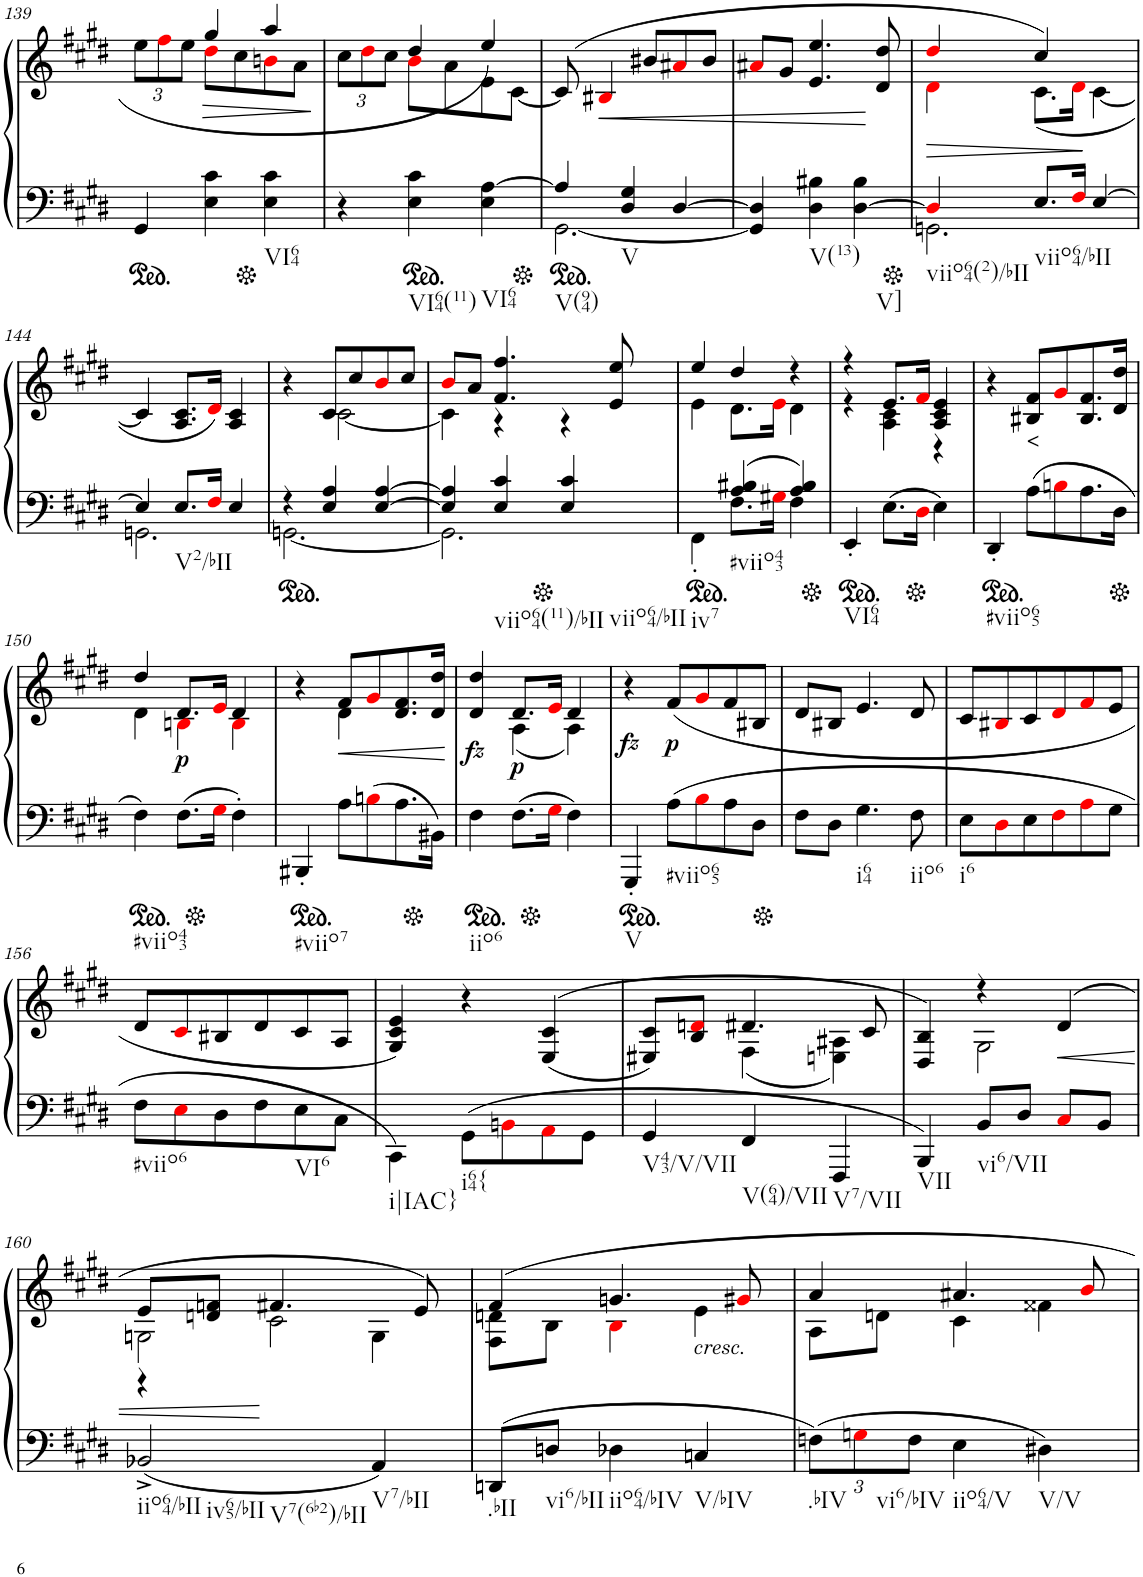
**kern	**kern	**text	**dynam
*part2	*part1	*part1	*part1
*staff2	*staff1	*staff1	*staff1
*I"piano	*I"piano	*	*
*I'Pno	*I'Pno	*	*
!!LO:PB:g=z
*clefF4	*clefG2	*	*
*k[f#c#g#d#]	*k[f#c#g#d#]	*	*
*c#:	*c#:	*	*
*M3/4	*M3/4	*	*
*ped	*	*	*
=139	=139	=139	=139
*	*^	*	*
*	*	*Xbrackettup	*	*
4GG#/	4ryy	12ee\L	.	.
.	.	12ff#i\	.	.
.	.	12ee\J	.	.
!	!	!	!	!LO:HP:b
4E\ 4c#\	4gg#/	8dd#i\L	.	>
.	.	8cc#\	.	.
*Xped	*	*	*	*
!LO:TX:b:t=VI64	!	!	!	!
4E\ 4c#\	4aa/	8bni\	.	.
.	.	8a\J	.	.
=140	=140	=140	=140	=140
4r	4ryy	12cc#\L	.	.
.	.	12dd#i\	.	.
.	.	12cc#\J	.	.
*ped	*	*	*	*
!LO:TX:b:t=VI64(11)	!	!	!	!
4E\ 4c#\	4dd#/	8bi\L	.	.
.	.	8a\	.	.
!LO:TX:b:t=VI64	!	!	!	!
4E\ [4A\	4ee/	8e\	.	.
.	.	[8c#\J	.	.
*	*v	*v	*	*
=141	=141	=141	=141
*Xped	*	*	*
*ped	*	*	*
*^	*^	*	*
!LO:TX:b:t=V(94)	!	!	!	!	!
*	*	*v	*v	*	*
4A/]	[2.GG#\	(8c#/]	.	.
!	!	!	!	!LO:HP:b
.	.	4B#Xi/	.	<
!LO:TX:b:t=V	!	!	!	!
4D#/ 4G#/	.	.	.	.
.	.	8b#X/L	.	.
[4D#/	.	8a#Xi/	.	.
.	.	8b#/J	.	.
*v	*v	*	*	*
=142	=142	=142	=142
4GG#/] 4D#/]	8a#Xi/L	.	.
.	8g#/J	.	.
!LO:TX:b:t=V(13)	!	!	!
4D#\ 4B#X\	4.e/ 4.ee/	.	.
!LO:TX:b:t=V]	!	!	!
[4D#\ 4B#\	.	.	.
.	8d#/ 8dd#/	.	]
=143	=143	=143	=143
*Xped	*	*	*
*^	*	*	*
!LO:TX:b:t=viio64(2)/bII	!	!	!	!
!	!	!	!	!LO:HP:b
*	*	*^	*	*
4D#i/]	2.GGn\	4dd#i/	4d#i\	.	>
!LO:TX:b:t=viio64/bII	!	!	!	!	!
8.E/L	.	4cc#/)	(8.c#\L	.	.
16F#i/Jk	.	.	16d#i\Jk	.	.
[4E/	.	4ryy	[4c#\	.	[
*	*	*v	*v	*	*
!!LO:LB:g=z
=144	=144	=144	=144	=144
4E/]	2.GGn\	4c#/]	.	.
!LO:TX:b:t=V2/bII	!	!	!	!
8.E/L	.	8.A/ 8.c#/L	.	.
16F#i/Jk	.	16d#i/Jk)	.	.
4E/	.	4A/ 4c#/	.	.
=145	=145	=145	=145	=145
*ped	*	*	*	*
*	*	*^	*	*
4r	[2.GGn\	4r	4ryy	.	.
4E/ 4A/	.	8c#/L	[2c#\	.	.
.	.	8cc#/	.	.	.
[4E/ [4A/	.	8bi/	.	.	.
.	.	8cc#/J	.	.	.
=146	=146	=146	=146	=146	=146
4E/] 4A/]	2.GG\]	8bi/L	4c#\]	.	.
.	.	8a/J	.	.	.
!LO:TX:b:t=viio64(11)/bII	!	!	!	!	!
4E/ 4c#/	.	4.f#/ 4.ff#/	4r	.	.
*Xped	*	*	*	*	*
!LO:TX:b:t=viio64/bII	!	!	!	!	!
4E/ 4c#/	.	.	4r	.	.
.	.	8e/ 8ee/	.	.	.
=147	=147	=147	=147	=147	=147
*ped	*	*	*	*	*
!LO:TX:b:t=iv7	!	!	!	!	!
4ryy	4FF#'\	4ee/	4e\	.	.
!LO:TX:b:t=#viio43	!	!	!	!	!
(4A/ 4B#X/	8.F#\L	4dd#/	8.d#\L	.	.
.	16G#Xi\Jk	.	16ei\Jk	.	.
4A/ 4B#/)	4F#\	4r	4d#\	.	.
*v	*v	*	*	*	*
=148	=148	=148	=148	=148
*Xped	*	*	*	*
*ped	*	*	*	*
*^	*	*	*	*
!LO:TX:b:t=VI64	!	!	!	!	!
*v	*v	*	*	*	*
4EE'/	4r	4r	.	.
(8.E\L	8.e/L	4A\ 4c#\	.	.
16D#i\Jk	16f#i/Jk	.	.	.
*Xped	*	*	*	*
4E\)	4A/ 4c#/ 4e/	4r	.	.
*	*v	*v	*	*
=149	=149	=149	=149
*ped	*	*	*
*	*^	*	*
!LO:TX:b:t=#viio65	!	!	!	!
*	*v	*v	*	*
4DD#'/	4r	.	.
!	!	!LO:LY:b	!
(8A\L	8B#X/ 8f#/L	<	.
8Bni\	8g#i/	.	.
8.A\	8.B#/ 8.f#/	.	.
16D#\Jk	16d#/ 16dd#/Jk	.	.
!!LO:LB:g=z
=150	=150	=150	=150
*Xped	*	*	*
*ped	*	*	*
*	*^	*	*
!LO:TX:b:t=#viio43	!	!	!	!
4F#\)	4dd#/	4d#\	.	.
!	!	!	!	!LO:DY:b
(8.F#\L	8.d#/L	4Bni\	.	p
*Xped	*	*	*	*
16G#i\Jk	16ei/Jk	.	.	.
4F#'\)	4d#/	4Bi\	.	.
=151	=151	=151	=151	=151
*ped	*	*	*	*
!LO:TX:b:t=#viio7	!	!	!	!
4BBB#X'/	4r	4ryy	.	.
!	!	!	!	!LO:HP:b
8A\L	8f#/L	4d#\	.	<
(8Bni\	8g#i/	.	.	.
8.A\	8.d#/ 8.f#/	4ryy	.	.
*Xped	*	*	*	*
16BB#X\Jk)	16d#/ 16dd#/Jk	.	.	.
*	*v	*v	*	*
.	.	.	]
=152	=152	=152	=152
*ped	*	*	*
*	*^	*	*
!LO:TX:b:t=iio6	!	!	!	!
!	!	!	!	!LO:DY:b
4F#\	4d#/ 4dd#/	4ryy	.	fz
!	!	!	!	!LO:DY:b
(8.F#\L	8.d#/L	(4A\	.	p
*Xped	*	*	*	*
16G#i\Jk	16ei/Jk	.	.	.
4F#\)	4d#/	4A\)	.	.
*	*v	*v	*	*
=153	=153	=153	=153
*ped	*	*	*
*	*^	*	*
!LO:TX:b:t=V	!	!	!	!
!	!	!	!	!LO:DY:b
*	*v	*v	*	*
4GGG#'/	4r	.	fz
!LO:TX:b:t=#viio65	!	!	!
!	!	!	!LO:DY:b
(8A\L	(8f#/L	.	p
8Bi\	8g#i/	.	.
8A\	8f#/	.	.
8D#\J	8B#X/J	.	.
=154	=154	=154	=154
*Xped	*	*	*
8F#\L	8d#/L	.	.
8D#\J	8B#X/J	.	.
!LO:TX:b:t=i64	!	!	!
4.G#\	4.e/	.	.
!LO:TX:b:t=iio6	!	!	!
8F#\	8d#/	.	.
=155	=155	=155	=155
!LO:TX:b:t=i6	!	!	!
8E\L	8c#/L	.	.
8D#i\	8B#Xi/	.	.
8E\	8c#/	.	.
8F#i\	8d#i/	.	.
8Ai\	8f#i/	.	.
8G#\J	8e/J	.	.
!!LO:LB:g=z
=156	=156	=156	=156
!LO:TX:b:t=#viio6	!	!	!
8F#\L	8d#/L	.	.
8Ei\	8c#i/	.	.
8D#\	8B#X/	.	.
8F#\	8d#/	.	.
!LO:TX:b:t=VI6	!	!	!
8E\	8c#/	.	.
8C#\J	8A/J	.	.
=157	=157	=157	=157
!LO:TX:b:t=i|IAC}	!	!	!
4CC#\)	4G#/ 4c#/ 4e/)	.	.
!LO:TX:b:t=i64{	!	!	!
(8GG#\L	4r	.	.
8BBni\	.	.	.
8AAi\	((4E/ 4c#/	.	.
8GG#\J	.	.	.
=158	=158	=158	=158
*	*^	*	*
!LO:TX:b:t=V43/V/VII	!	!	!	!
4GG#/	8E#X/ 8c#/L)	4ryy	.	.
.	8B/ 8dni/J	.	.	.
!LO:TX:b:t=V(64)/VII	!	!	!	!
4FF#/	4.d#X/	(4F#\	.	.
!LO:TX:b:t=V7/VII	!	!	!	!
4FFF#/	.	4En\ 4A#X\)	.	.
.	8c#/	.	.	.
=159	=159	=159	=159	=159
!LO:TX:b:t=VII	!	!	!	!
4BBB/)	4D#/ 4B/)	4ryy	.	.
!LO:TX:b:t=vi6/VII	!	!	!	!
8BB/L	4r	2G#\	.	.
8D#/J	.	.	.	.
8C#i/L	(4d#/	.	.	.
8BB/J	.	.	.	.
!!LO:LB:g=z
=160	=160	=160	=160	=160
*	*	*^	*	*
!LO:TX:b:t=iio64/bII	!	!	!	!	!
!LO:TX:b:t=iv65/bII	!	!	!	!	!
!LO:TX:b:t=V7(6b2)/bII	!	!	!	!	!
(2BB-X^/	8e/L	2Gn\	4r	.	.
.	8dn/ 8fn/J	.	.	.	.
.	4.f#X/	.	2c#\	.	[
!LO:TX:b:t=V7/bII	!	!	!	!	!
4AA/)	.	4G\	.	.	.
.	8e/)	.	.	.	.
*	*	*v	*v	*	*
=161	=161	=161	=161	=161
!LO:TX:b:t=.bII	!	!	!	!
(8DDn/L	4f#/	8F#\ 8dn\L	.	.
!LO:TX:b:t=vi6/bII	!	!	!	!
8Dn/J	.	8B\J	.	.
!LO:TX:b:t=iio64/bIV	!	!	!	!
4D-X\	4.gn/	4Bi\	.	.
!	!	!LO:TX:b:i:t=cresc.	!	!
!LO:TX:b:t=V/bIV	!	!	!	!
4Cn/	.	4e\	.	.
.	8g#Xi/	.	.	.
=162	=162	=162	=162	=162
*Xbrackettup	*	*	*	*
!LO:TX:b:t=.bIV	!	!	!	!
(12Fn\L)	4a/	8A\L	.	.
!LO:TX:b:t=vi6/bIV	!	!	!	!
12Gni\	.	.	.	.
.	.	8dn\J	.	.
12F\J	.	.	.	.
!LO:TX:b:t=iio64/V	!	!	!	!
4E\	4.a#X/	4c#\	.	.
!LO:TX:b:t=V/V	!	!	!	!
4D#X\)	.	4f##X\	.	.
.	8bi/	.	.	.
*	*v	*v	*	*
=	=	=	=
*-	*-	*-	*-
